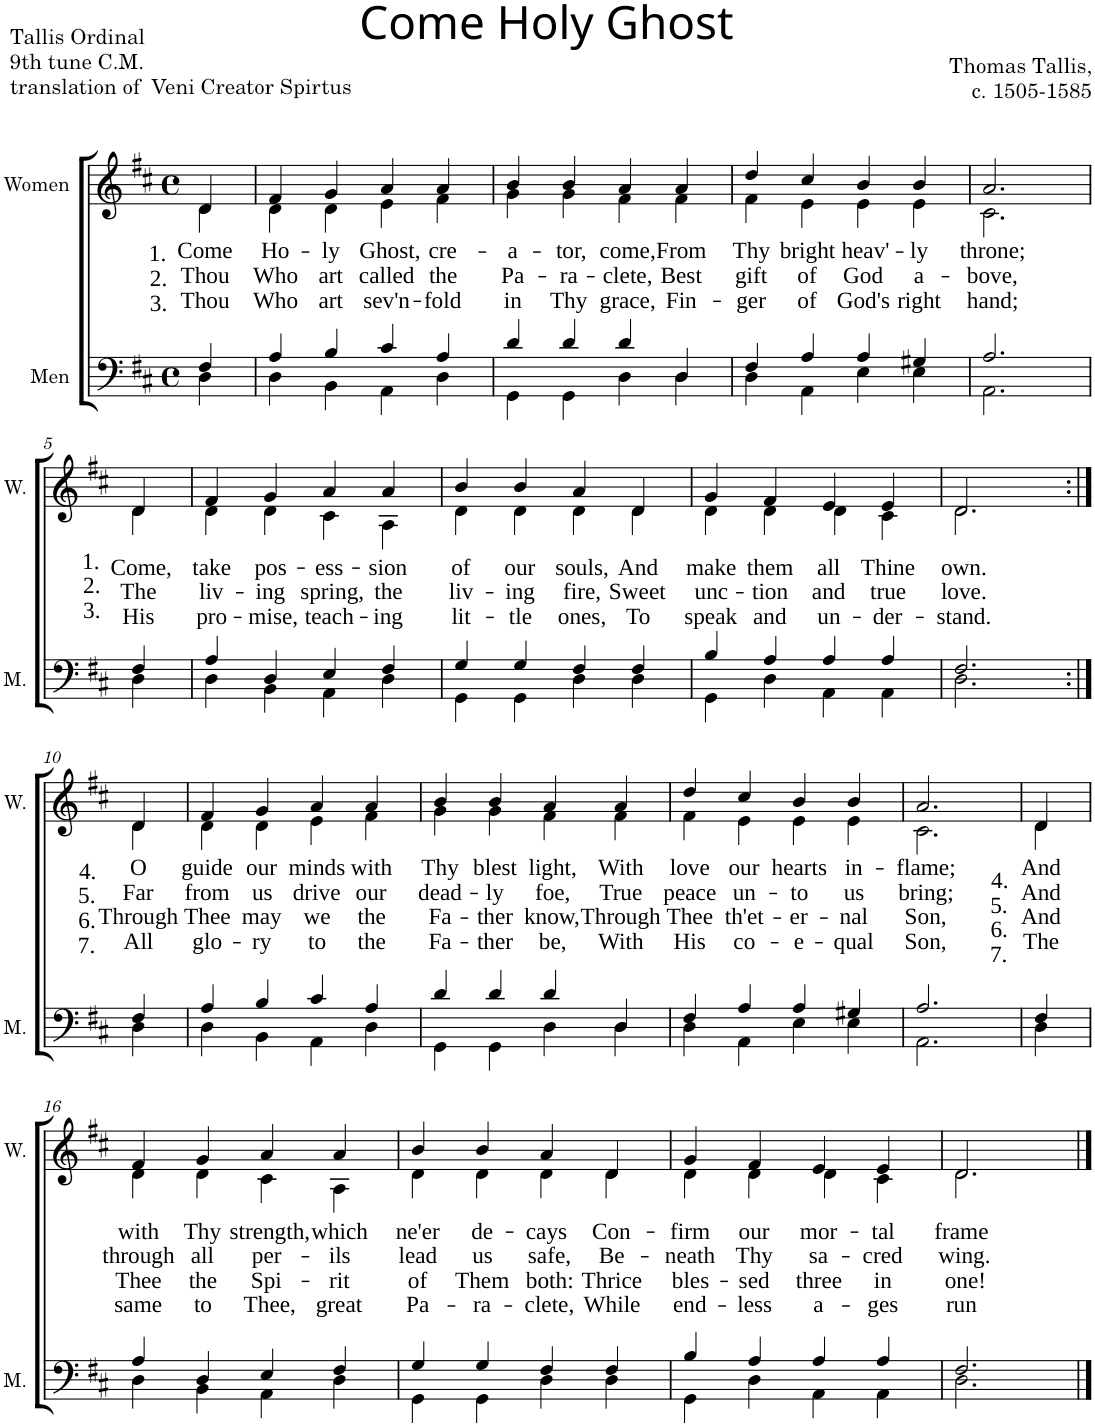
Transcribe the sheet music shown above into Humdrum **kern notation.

**kern	**kern	**text	**text	**text	**text
*part2	*part1	*part1	*part1	*part1	*part1
*staff2	*staff1	*staff1	*staff1	*staff1	*staff1
*I"Men	*I"Women	*	*	*	*
*I'M.	*I'W.	*	*	*	*
*clefF4	*clefG2	*	*	*	*
*k[f#c#]	*k[f#c#]	*	*	*	*
*M4/4	*M4/4	*	*	*	*
*met(c)	*met(c)	*	*	*	*
=	=	=	=	=	=
*^	*	*	*	*	*
!	!	!LO:TX:b:t=1.	!	!	!	!
!	!	!LO:TX:b:t=2.	!	!	!	!
!	!	!LO:TX:b:t=3.	!	!	!	!
!	!	!	!LO:LY:b	!LO:LY:b	!LO:LY:b	!
*	*	*^	*	*	*	*
4F#/	4D\	4d/	4d\	Come	Thou	Thou	.
=1	=1	=1	=1	=1	=1	=1	=1
!	!	!	!	!LO:LY:b	!LO:LY:b	!LO:LY:b	!
4A/	4D\	4f#/	4d\	Ho-	Who	Who	.
!	!	!	!	!LO:LY:b	!LO:LY:b	!LO:LY:b	!
4B/	4BB\	4g/	4d\	-ly	art	art	.
!	!	!	!	!LO:LY:b	!LO:LY:b	!LO:LY:b	!
4c#/	4AA\	4a/	4e\	Ghost,	called	sev'n-	.
!	!	!	!	!LO:LY:b	!LO:LY:b	!LO:LY:b	!
4A/	4D\	4a/	4f#\	cre-	the	-fold	.
=2	=2	=2	=2	=2	=2	=2	=2
!	!	!	!	!LO:LY:b	!LO:LY:b	!LO:LY:b	!
4d/	4GG\	4b/	4g\	-a-	Pa-	in	.
!	!	!	!	!LO:LY:b	!LO:LY:b	!LO:LY:b	!
4d/	4GG\	4b/	4g\	-tor,	-ra-	Thy	.
!	!	!	!	!LO:LY:b	!LO:LY:b	!LO:LY:b	!
4d/	4D\	4a/	4f#\	come,	-clete,	grace,	.
!	!	!	!	!LO:LY:b	!LO:LY:b	!LO:LY:b	!
4D/	4D\	4a/	4f#\	From	Best	Fin-	.
=3	=3	=3	=3	=3	=3	=3	=3
!	!	!	!	!LO:LY:b	!LO:LY:b	!LO:LY:b	!
4F#/	4D\	4dd/	4f#\	Thy	gift	-ger	.
!	!	!	!	!LO:LY:b	!LO:LY:b	!LO:LY:b	!
4A/	4AA\	4cc#/	4e\	bright	of	of	.
!	!	!	!	!LO:LY:b	!LO:LY:b	!LO:LY:b	!
4A/	4E\	4b/	4e\	heav'-	God	God's	.
!	!	!	!	!LO:LY:b	!LO:LY:b	!LO:LY:b	!
4G#X/	4E\	4b/	4e\	-ly	a-	right	.
=4	=4	=4	=4	=4	=4	=4	=4
!	!	!	!	!LO:LY:b	!LO:LY:b	!LO:LY:b	!
2.A/	2.AA\	2.a/	2.c#\	throne;	-bove,	hand;	.
!!LO:LB:g=z	!!
=5	=5	=5	=5	=5	=5	=5	=5
!	!	!LO:TX:b:t=1.	!	!	!	!	!
!	!	!LO:TX:b:t=2.	!	!	!	!	!
!	!	!LO:TX:b:t=3.	!	!	!	!	!
!	!	!	!	!LO:LY:b	!LO:LY:b	!LO:LY:b	!
4F#/	4D\	4d/	4d\	Come,	The	His	.
=6	=6	=6	=6	=6	=6	=6	=6
!	!	!	!	!LO:LY:b	!LO:LY:b	!LO:LY:b	!
4A/	4D\	4f#/	4d\	take	liv-	pro-	.
!	!	!	!	!LO:LY:b	!LO:LY:b	!LO:LY:b	!
4D/	4BB\	4g/	4d\	pos-	-ing	-mise,	.
!	!	!	!	!LO:LY:b	!LO:LY:b	!LO:LY:b	!
4E/	4AA\	4a/	4c#\	-ess-	spring,	teach-	.
!	!	!	!	!LO:LY:b	!LO:LY:b	!LO:LY:b	!
4F#/	4D\	4a/	4A\	-sion	the	-ing	.
=7	=7	=7	=7	=7	=7	=7	=7
!	!	!	!	!LO:LY:b	!LO:LY:b	!LO:LY:b	!
4G/	4GG\	4b/	4d\	of	liv-	lit-	.
!	!	!	!	!LO:LY:b	!LO:LY:b	!LO:LY:b	!
4G/	4GG\	4b/	4d\	our	-ing	-tle	.
!	!	!	!	!LO:LY:b	!LO:LY:b	!LO:LY:b	!
4F#/	4D\	4a/	4d\	souls,	fire,	ones,	.
!	!	!	!	!LO:LY:b	!LO:LY:b	!LO:LY:b	!
4F#/	4D\	4d/	4d\	And	Sweet	To	.
=8	=8	=8	=8	=8	=8	=8	=8
!	!	!	!	!LO:LY:b	!LO:LY:b	!LO:LY:b	!
4B/	4GG\	4g/	4d\	make	unc-	speak	.
!	!	!	!	!LO:LY:b	!LO:LY:b	!LO:LY:b	!
4A/	4D\	4f#/	4d\	them	-tion	and	.
!	!	!	!	!LO:LY:b	!LO:LY:b	!LO:LY:b	!
4A/	4AA\	4e/	4d\	all	and	un-	.
!	!	!	!	!LO:LY:b	!LO:LY:b	!LO:LY:b	!
4A/	4AA\	4e/	4c#\	Thine	true	-der-	.
=9	=9	=9	=9	=9	=9	=9	=9
!	!	!	!	!LO:LY:b	!LO:LY:b	!LO:LY:b	!
2.F#/	2.D\	2.d/	2.d\	own.	love.	-stand.	.
!!LO:LB:g=z	!!
=10:|!	=10:|!	=10:|!	=10:|!	=10:|!	=10:|!	=10:|!	=10:|!
!	!	!LO:TX:b:t=4.	!	!	!	!	!
!	!	!LO:TX:b:t=5.	!	!	!	!	!
!	!	!LO:TX:b:t=6.	!	!	!	!	!
!	!	!LO:TX:b:t=7.	!	!	!	!	!
!	!	!	!	!LO:LY:b	!LO:LY:b	!LO:LY:b	!LO:LY:b
4F#/	4D\	4d/	4d\	O	Far	Through	All
=11	=11	=11	=11	=11	=11	=11	=11
!	!	!	!	!LO:LY:b	!LO:LY:b	!LO:LY:b	!LO:LY:b
4A/	4D\	4f#/	4d\	guide	from	Thee	glo-
!	!	!	!	!LO:LY:b	!LO:LY:b	!LO:LY:b	!LO:LY:b
4B/	4BB\	4g/	4d\	our	us	may	-ry
!	!	!	!	!LO:LY:b	!LO:LY:b	!LO:LY:b	!LO:LY:b
4c#/	4AA\	4a/	4e\	minds	drive	we	to
!	!	!	!	!LO:LY:b	!LO:LY:b	!LO:LY:b	!LO:LY:b
4A/	4D\	4a/	4f#\	with	our	the	the
=12	=12	=12	=12	=12	=12	=12	=12
!	!	!	!	!LO:LY:b	!LO:LY:b	!LO:LY:b	!LO:LY:b
4d/	4GG\	4b/	4g\	Thy	dead-	Fa-	Fa-
!	!	!	!	!LO:LY:b	!LO:LY:b	!LO:LY:b	!LO:LY:b
4d/	4GG\	4b/	4g\	blest	-ly	-ther	-ther
!	!	!	!	!LO:LY:b	!LO:LY:b	!LO:LY:b	!LO:LY:b
4d/	4D\	4a/	4f#\	light,	foe,	know,	be,
!	!	!	!	!LO:LY:b	!LO:LY:b	!LO:LY:b	!LO:LY:b
4D/	4D\	4a/	4f#\	With	True	Through	With
=13	=13	=13	=13	=13	=13	=13	=13
!	!	!	!	!LO:LY:b	!LO:LY:b	!LO:LY:b	!LO:LY:b
4F#/	4D\	4dd/	4f#\	love	peace	Thee	His
!	!	!	!	!LO:LY:b	!LO:LY:b	!LO:LY:b	!LO:LY:b
4A/	4AA\	4cc#/	4e\	our	un-	th'et-	co-
!	!	!	!	!LO:LY:b	!LO:LY:b	!LO:LY:b	!LO:LY:b
4A/	4E\	4b/	4e\	hearts	-to	-er-	-e-
!	!	!	!	!LO:LY:b	!LO:LY:b	!LO:LY:b	!LO:LY:b
4G#X/	4E\	4b/	4e\	in-	us	-nal	-qual
=14	=14	=14	=14	=14	=14	=14	=14
!	!	!	!	!LO:LY:b	!LO:LY:b	!LO:LY:b	!LO:LY:b
2.A/	2.AA\	2.a/	2.c#\	-flame;	bring;	Son,	Son,
=15	=15	=15	=15	=15	=15	=15	=15
!	!	!LO:TX:b:t=4.	!	!	!	!	!
!	!	!LO:TX:b:t=5.	!	!	!	!	!
!	!	!LO:TX:b:t=6.	!	!	!	!	!
!	!	!LO:TX:b:t=7.	!	!	!	!	!
!	!	!	!	!LO:LY:b	!LO:LY:b	!LO:LY:b	!LO:LY:b
4F#/	4D\	4d/	4d\	And	And	And	The
!!LO:LB:g=z	!!
=16	=16	=16	=16	=16	=16	=16	=16
!	!	!	!	!LO:LY:b	!LO:LY:b	!LO:LY:b	!LO:LY:b
4A/	4D\	4f#/	4d\	with	through	Thee	same
!	!	!	!	!LO:LY:b	!LO:LY:b	!LO:LY:b	!LO:LY:b
4D/	4BB\	4g/	4d\	Thy	all	the	to
!	!	!	!	!LO:LY:b	!LO:LY:b	!LO:LY:b	!LO:LY:b
4E/	4AA\	4a/	4c#\	strength,	per-	Spi-	Thee,
!	!	!	!	!LO:LY:b	!LO:LY:b	!LO:LY:b	!LO:LY:b
4F#/	4D\	4a/	4A\	which	-ils	-rit	great
=17	=17	=17	=17	=17	=17	=17	=17
!	!	!	!	!LO:LY:b	!LO:LY:b	!LO:LY:b	!LO:LY:b
4G/	4GG\	4b/	4d\	ne'er	lead	of	Pa-
!	!	!	!	!LO:LY:b	!LO:LY:b	!LO:LY:b	!LO:LY:b
4G/	4GG\	4b/	4d\	de-	us	Them	-ra-
!	!	!	!	!LO:LY:b	!LO:LY:b	!LO:LY:b	!LO:LY:b
4F#/	4D\	4a/	4d\	-cays	safe,	both:	-clete,
!	!	!	!	!LO:LY:b	!LO:LY:b	!LO:LY:b	!LO:LY:b
4F#/	4D\	4d/	4d\	Con-	Be-	Thrice	While
=18	=18	=18	=18	=18	=18	=18	=18
!	!	!	!	!LO:LY:b	!LO:LY:b	!LO:LY:b	!LO:LY:b
4B/	4GG\	4g/	4d\	-firm	-neath	bles-	end-
!	!	!	!	!LO:LY:b	!LO:LY:b	!LO:LY:b	!LO:LY:b
4A/	4D\	4f#/	4d\	our	Thy	-sed	-less
!	!	!	!	!LO:LY:b	!LO:LY:b	!LO:LY:b	!LO:LY:b
4A/	4AA\	4e/	4d\	mor-	sa-	three	a-
!	!	!	!	!LO:LY:b	!LO:LY:b	!LO:LY:b	!LO:LY:b
4A/	4AA\	4e/	4c#\	-tal	-cred	in	-ges
=19	=19	=19	=19	=19	=19	=19	=19
!	!	!	!	!LO:LY:b	!LO:LY:b	!LO:LY:b	!LO:LY:b
2.F#/	2.D\	2.d/	2.d\	frame	wing.	one!	run
*v	*v	*	*	*	*	*	*
*	*v	*v	*	*	*	*
==	==	==	==	==	==
*-	*-	*-	*-	*-	*-
